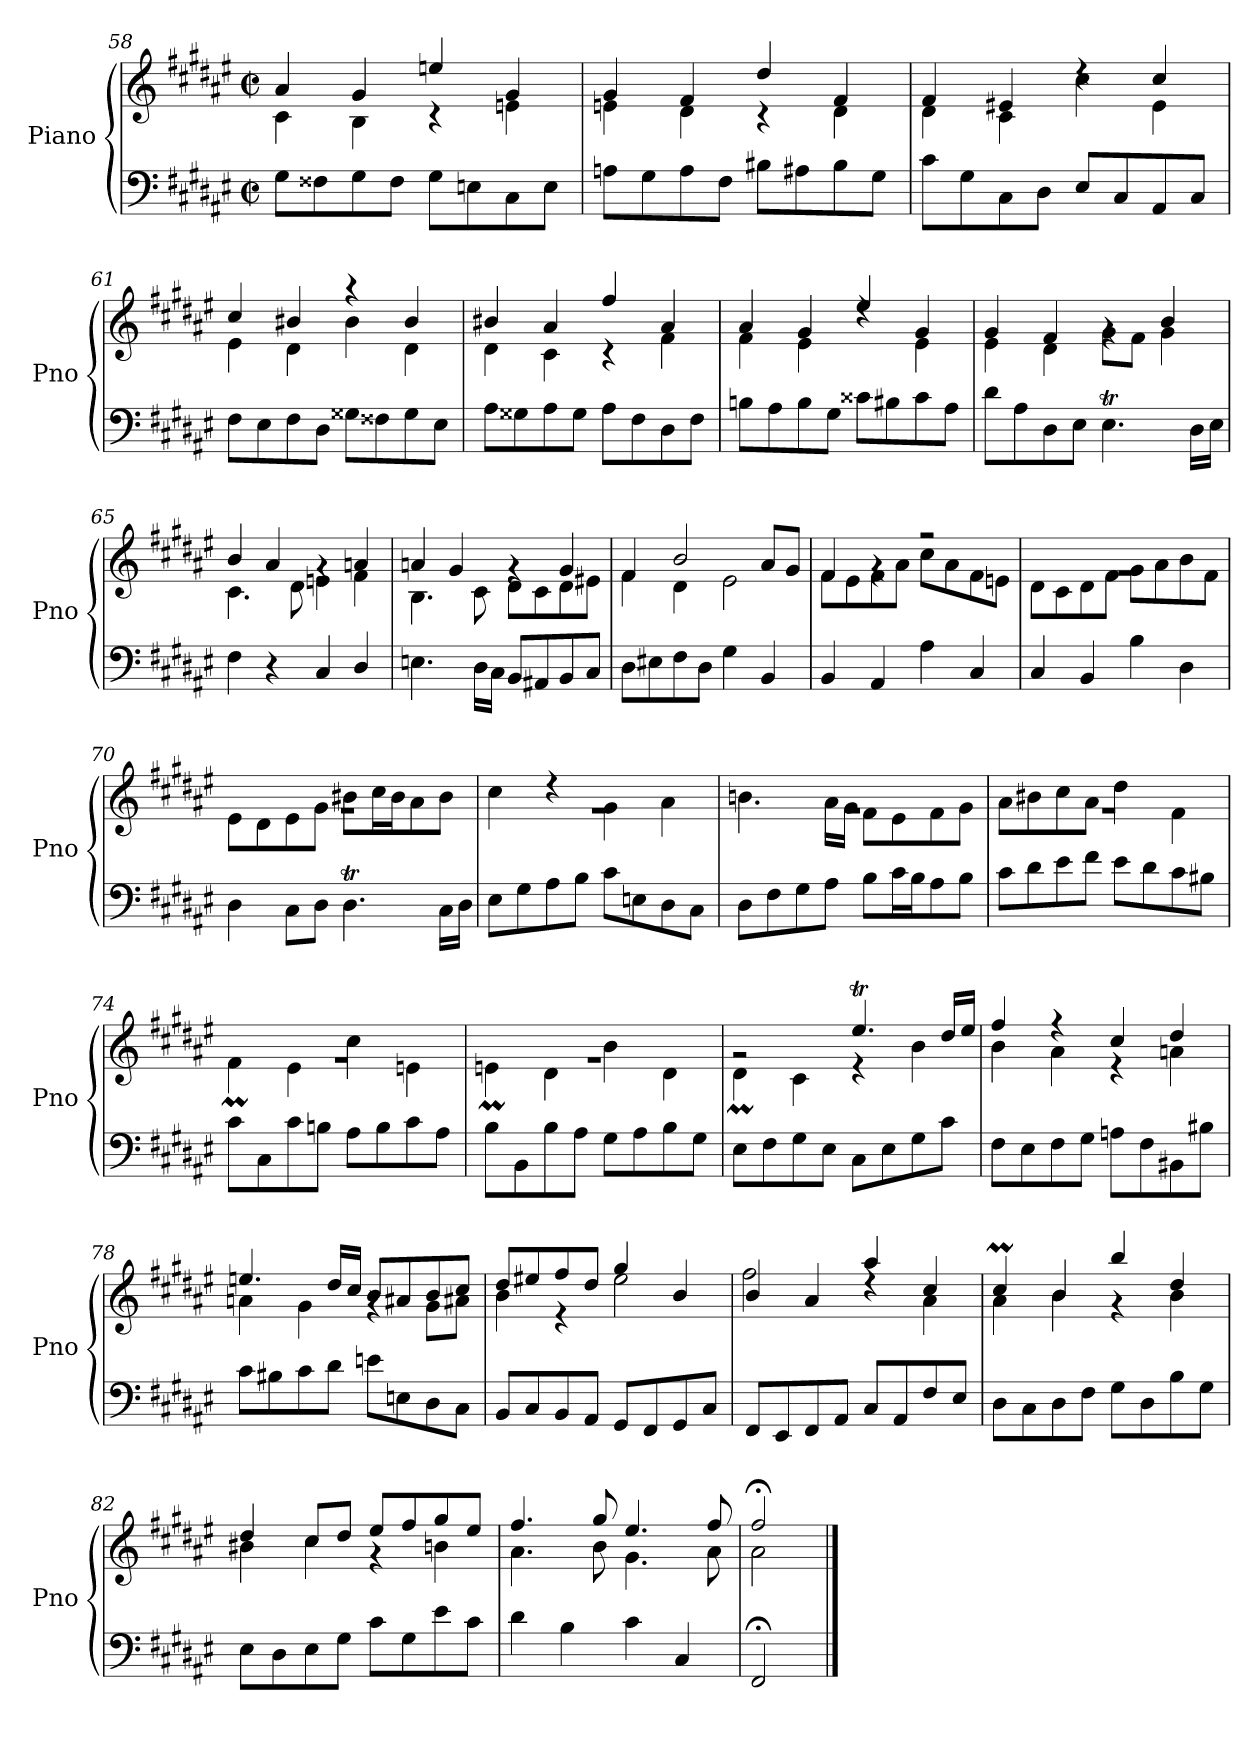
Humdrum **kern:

**kern	**kern
*part1	*part1
*staff2	*staff1
*I"Piano	*
*I'Pno	*
!!LO:LB:g=z
*clefF4	*clefG2
*k[f#c#g#d#a#e#]	*k[f#c#g#d#a#e#]
*M2/2	*M2/2
*met(c|)	*met(c|)
=58	=58
*	*^
8G#\L	4a#/	4c#\
8F##X\	.	.
8G#\	4g#/	4B\
8F##\J	.	.
8G#\L	4een/	4r
8En\	.	.
8C#\	4g#/	4en\
8E\J	.	.
=59	=59	=59
8An\L	4g#/	4en\
8G#\	.	.
8A\	4f#/	4d#\
8F#\J	.	.
8B#X\L	4dd#/	4r
8A#X\	.	.
8B#\	4f#/	4d#\
8G#\J	.	.
=60	=60	=60
8c#\L	4f#/	4d#\
8G#\	.	.
8C#\	4e#X/	4c#\
8D#\J	.	.
8E#/L	4rdd	4cc#\
8C#/	.	.
8AA#/	4cc#/	4e#\
8C#/J	.	.
=61	=61	=61
8F#\L	4cc#/	4e#\
8E#\	.	.
8F#\	4b#X/	4d#\
8D#\J	.	.
8G##X\L	4r	4b#\
8F##X\	.	.
8G##\	4b#/	4d#\
8E#\J	.	.
=62	=62	=62
8A#\L	4b#X/	4d#\
8G##X\	.	.
8A#\	4a#/	4c#\
8G##\J	.	.
8A#\L	4ff#/	4r
8F#\	.	.
8D#\	4a#/	4f#\
8F#\J	.	.
!!LO:LB:g=z	!!
=63	=63	=63
8Bn\L	4a#/	4f#\
8A#\	.	.
8B\	4g#/	4e#\
8G#\J	.	.
8c##X\L	4ee#/	4rdd
8B#X\	.	.
8c##\	4g#/	4e#\
8A#\J	.	.
=64	=64	=64
8d#\L	4g#/	4e#\
8A#\	.	.
8D#\	4f#/	4d#\
8E#\J	.	.
4.E#t\	4rg	8g#\L
.	.	8f#\J
.	4b/	4g#\
16D#\LL	.	.
16E#\JJ	.	.
=65	=65	=65
4F#\	4b/	4.c#\
4r	4a#/	.
.	.	8d#\
4C#/	4rg	4en\
4D#/	4an/	4f#\
=66	=66	=66
4.En\	4an/	4.B\
.	4g#/	.
16D#\LL	.	8c#\
16C#\JJ	.	.
8BB/L	4rg	8d#\L
8AA#X/	.	8c#\
8BB/	4g#/	8d#\
8C#/J	.	8e#X\J
=67	=67	=67
8D#\L	4f#/	4f#\
8E#X\	.	.
8F#\	2b/	4d#\
8D#\J	.	.
4G#\	.	2e#\
4BB/	8a#/L	.
.	8g#/J	.
!!LO:LB:g=z	!!
=68	=68	=68
4BB/	4f#/	8f#\L
.	.	8e#\
4AA#/	4rg	8f#\
.	.	8a#\J
4A#\	2r	8cc#\L
.	.	8a#\
4C#/	.	8f#\
.	.	8en\J
=69	=69	=69
4C#/	1rg	8d#\L
.	.	8c#\
4BB/	.	8d#\
.	.	8f#\J
4B\	.	8g#\L
.	.	8a#\
4D#\	.	8b\
.	.	8f#\J
=70	=70	=70
4D#\	1rg	8e#\L
.	.	8d#\
8C#\L	.	8e#\
8D#\J	.	8g#\J
4.D#T\	.	8b#X\L
.	.	16cc#\L
.	.	16b#\J
.	.	8a#\
16C#\LL	.	8b#\J
16D#\JJ	.	.
=71	=71	=71
8E#\L	1rg	4cc#\
8G#\	.	.
8A#\	.	4rdd
8B\J	.	.
8c#\L	.	4g#\
8En\	.	.
8D#\	.	4a#\
8C#\J	.	.
=72	=72	=72
8D#\L	1rg	4.bn\
8F#\	.	.
8G#\	.	.
8A#\J	.	16a#\LL
.	.	16g#\JJ
8B\L	.	8f#\L
16c#\L	.	8e#\
16B\J	.	.
8A#\	.	8f#\
8B\J	.	8g#\J
!!LO:LB:g=z	!!
=73	=73	=73
8c#\L	1rg	8a#\L
8d#\	.	8b#X\
8e#\	.	8cc#\
8f#\J	.	8a#\J
8e#\L	.	4dd#\
8d#\	.	.
8c#\	.	4f#\
8B#X\J	.	.
=74	=74	=74
8c#\L	1rg	4f#M\
8C#\	.	.
8c#\	.	4e#\
8Bn\J	.	.
8A#\L	.	4cc#\
8B\	.	.
8c#\	.	4en\
8A#\J	.	.
=75	=75	=75
8B\L	1rg	4enM\
8BB\	.	.
8B\	.	4d#\
8A#\J	.	.
8G#\L	.	4b\
8A#\	.	.
8B\	.	4d#\
8G#\J	.	.
=76	=76	=76
8E#\L	2rg	4d#M\
8F#\	.	.
8G#\	.	4c#\
8E#\J	.	.
8C#\L	4.ee#t/	4r
8E#\	.	.
8G#\	.	4b\
8c#\J	16dd#/LL	.
.	16ee#/JJ	.
!!LO:LB:g=z	!!
=77	=77	=77
8F#\L	4ff#/	4b\
8E#\	.	.
8F#\	4r	4a#\
8G#\J	.	.
8An\L	4cc#/	4r
8F#\	.	.
8BB#X\	4dd#/	4an\
8B#X\J	.	.
=78	=78	=78
8c#\L	4.een/	4an\
8B#X\	.	.
8c#\	.	4g#\
8d#\J	16dd#/LL	.
.	16cc#/JJ	.
8en\L	8b/L	4rg
8En\	8a#X/	.
8D#\	8b/	8g#\L
8C#\J	8cc#/J	8a#X\J
=79	=79	=79
8BB/L	8dd#/L	4b\
8C#/	8ee#X/	.
8BB/	8ff#/	4r
8AA#/J	8dd#/J	.
8GG#/L	4gg#/	2ee#\
8FF#/	.	.
8GG#/	4b/	.
8C#/J	.	.
=80	=80	=80
8FF#/L	4b/	2ff#\
8EE#/	.	.
8FF#/	4a#/	.
8AA#/J	.	.
8C#/L	4aa#/	4rdd
8AA#/	.	.
8F#/	4cc#/	4a#\
8E#/J	.	.
!!LO:PB:g=z	!!
=81	=81	=81
8D#\L	4cc#M/	4a#\
8C#\	.	.
8D#\	4b/	4b\
8F#\J	.	.
8G#\L	4bb/	4r
8D#\	.	.
8B\	4dd#/	4b\
8G#\J	.	.
=82	=82	=82
8E#\L	4dd#/	4b#X\
8D#\	.	.
8E#\	8cc#/L	4cc#\
8G#\J	8dd#/J	.
8c#\L	8ee#/L	4r
8G#\	8ff#/	.
8e#\	8gg#/	4bn\
8c#\J	8ee#/J	.
=83	=83	=83
*	*MM140	*
4d#\	4.ff#/	4.a#\
4B\	.	.
*	*MM132	*
.	8gg#/	8b\
*	*MM128	*
4c#\	4.ee#/	4.g#\
4C#/	.	.
*	*MM100	*
.	8ff#/	8a#\
=84	=84	=84
*	*MM72	*
2FF#;/	2ff#;</	2a#\
*	*v	*v
==	==
*-	*-
